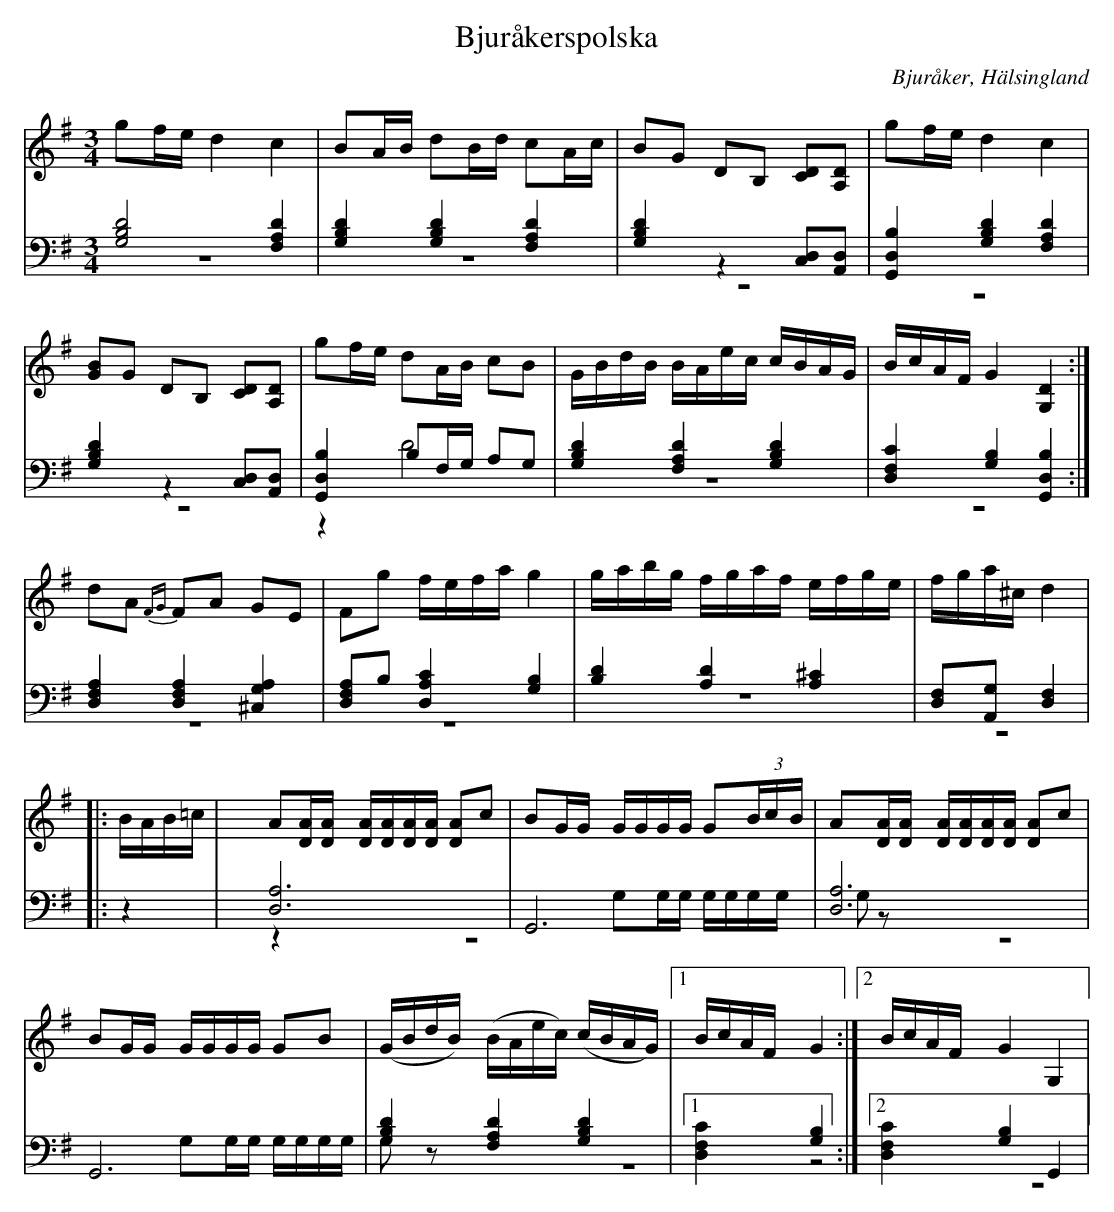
X:1
T: Bjuråkerspolska
O: Bjuråker, Hälsingland
M: 3/4
L: 1/8
K: G
V:1
V:2
V:3 merge
V:1
gf/e/ d2 c2|BA/B/ dB/d/ cA/c/| BG DB, [CD][A,D]|gf/e/ d2 c2|
[GB]G DB, [CD][A,D] |gf/e/ dA/B/ cB|G/B/d/B/ B/A/e/c/ c/B/A/G/|B/c/A/F/ G2 [G,2D2]:|
dA {FG}FA GE|Fg f/e/f/a/ g2|g/a/b/g/ f/g/a/f/ e/f/g/e/ |f/g/a/^c/ d2 |
|:B/A/B/=c/|A[D/A/][D/A/] [D/A/][D/A/][D/A/][D/A/] [DA]c|BG/G/ G/G/G/G/ G(3B/c/B/|A[D/A/][D/A/] [D/A/][D/A/][D/A/][D/A/] [DA]c|
BG/G/ G/G/G/G/ GB|(G/B/d/B/) (B/A/e/c/) (c/B/A/G/)|1 B/c/A/F/ G2:|2 B/c/A/F/ G2 G,2|
V:2 clef=bass
[G,4B,4D4] [F,2A,2 D2]|[G,2B,2D2] [G,2B,2D2] [F,2A,2 D2]|[G,2B,2D2] z2 [C,D,][A,,D,]|[G,,2D,2B,2] [G,2B,2D2] [F,2A,2 D2]|
[G,2B,2D2] z2 [C,D,][A,,D,]|[G,,2D,2B,2] B,F,/G,/ A,G,|[G,2B,2D2] [F,2A,2 D2] [G,2B,2D2]|[D,2F,2C2] [G,2B,2][G,,2D,2B,2]:|
[D,2F,2A,2] [D,2F,2A,2] [^C,2G,2A,2]|[D,F,A,]B, [D,2A,2C2] [G,2B,2]|[B,2D2] [A,2D2] [A,2^C2]|[D,F,][A,,G,] [D,2F,2]|
|:z2|[D,6A,6]|G,,6|[D,6A,6]|
G,,6|[G,2B,2D2] [F,2A,2 D2] [G,2B,2D2]|1 [D,2F,2C2] [G,2B,2] :|2 [D,2F,2C2] [G,2B,2] G,,2|
V:3  clef=bass
z6|z6|z6|z6|
z6|z2 D4|z6|z6:|
z6|z6|z6|z6|
|:z2|z6|G,G,/G,/ G,/G,/G,/G,/ G,z|z6 |
G,G,/G,/ G,/G,/G,/G,/ G,z|z6|1 z4:|2 z6|
